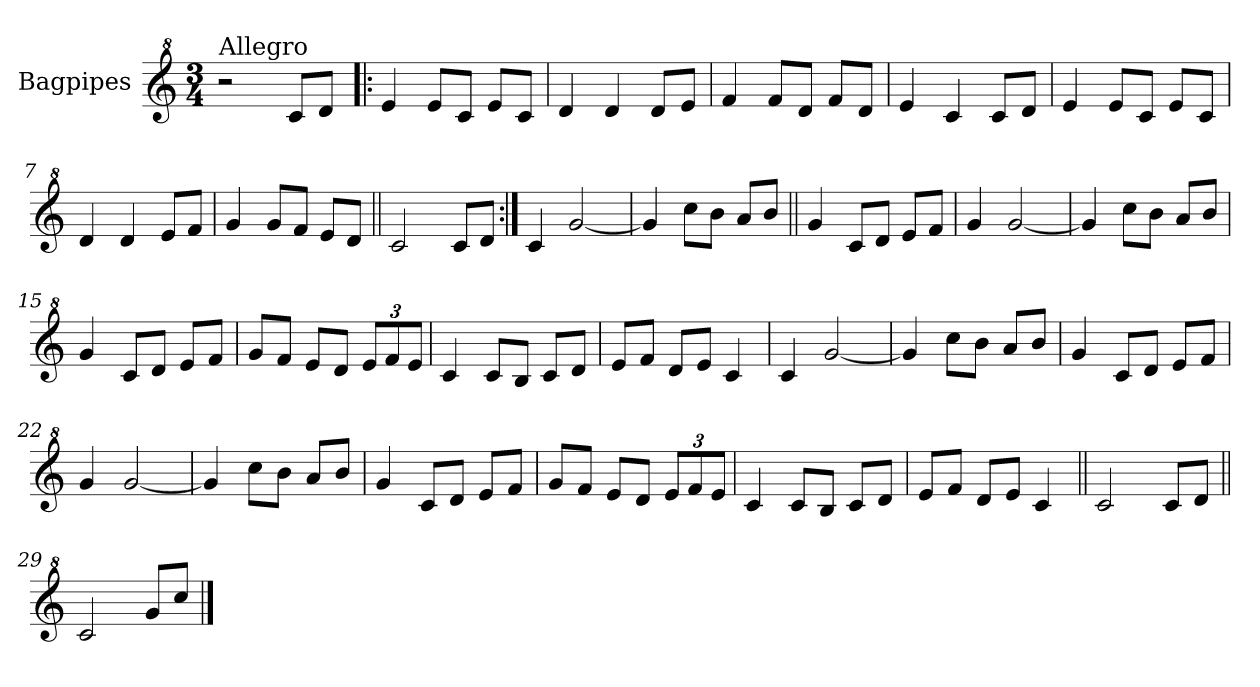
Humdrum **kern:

**kern
*part1
*staff1
*I"Bagpipes
*I'Bag
*clefG^2
*k[]
*C:
*M3/4
=1
!LO:TX:a:t=Allegro
2r
8cc/L
8dd/J
=2!|:
4ee/
8ee/L
8cc/J
8ee/L
8cc/J
=3
4dd/
4dd/
8dd/L
8ee/J
=4
4ff/
8ff/L
8dd/J
8ff/L
8dd/J
=5
4ee/
4cc/
8cc/L
8dd/J
=6
4ee/
8ee/L
8cc/J
8ee/L
8cc/J
=7
4dd/
4dd/
8ee/L
8ff/J
=8
4gg/
8gg/L
8ff/J
8ee/L
8dd/J
!!LO:LB:g=z
=9||
2cc/
8cc/L
8dd/J
=10:|!
4cc/
[2gg/
=11
4gg/]
8ccc\L
8bb\J
8aa/L
8bb/J
=12||
4gg/
8cc/L
8dd/J
8ee/L
8ff/J
=13
4gg/
[2gg/
=14
4gg/]
8ccc\L
8bb\J
8aa/L
8bb/J
=15
4gg/
8cc/L
8dd/J
8ee/L
8ff/J
=16
8gg/L
8ff/J
8ee/L
8dd/J
*Xbrackettup
12ee/L
12ff/
12ee/J
!!LO:LB:g=z
=17
4cc/
8cc/L
8b/J
8cc/L
8dd/J
=18
8ee/L
8ff/J
8dd/L
8ee/J
4cc/
=19
4cc/
[2gg/
=20
4gg/]
8ccc\L
8bb\J
8aa/L
8bb/J
=21
4gg/
8cc/L
8dd/J
8ee/L
8ff/J
=22
4gg/
[2gg/
=23
4gg/]
8ccc\L
8bb\J
8aa/L
8bb/J
=24
4gg/
8cc/L
8dd/J
8ee/L
8ff/J
!!LO:LB:g=z
=25
8gg/L
8ff/J
8ee/L
8dd/J
12ee/L
12ff/
12ee/J
=26
4cc/
8cc/L
8b/J
8cc/L
8dd/J
=27
8ee/L
8ff/J
8dd/L
8ee/J
4cc/
=28||
2cc/
8cc/L
8dd/J
=29||
2cc/
8gg/L
8ccc/J
==
*-
